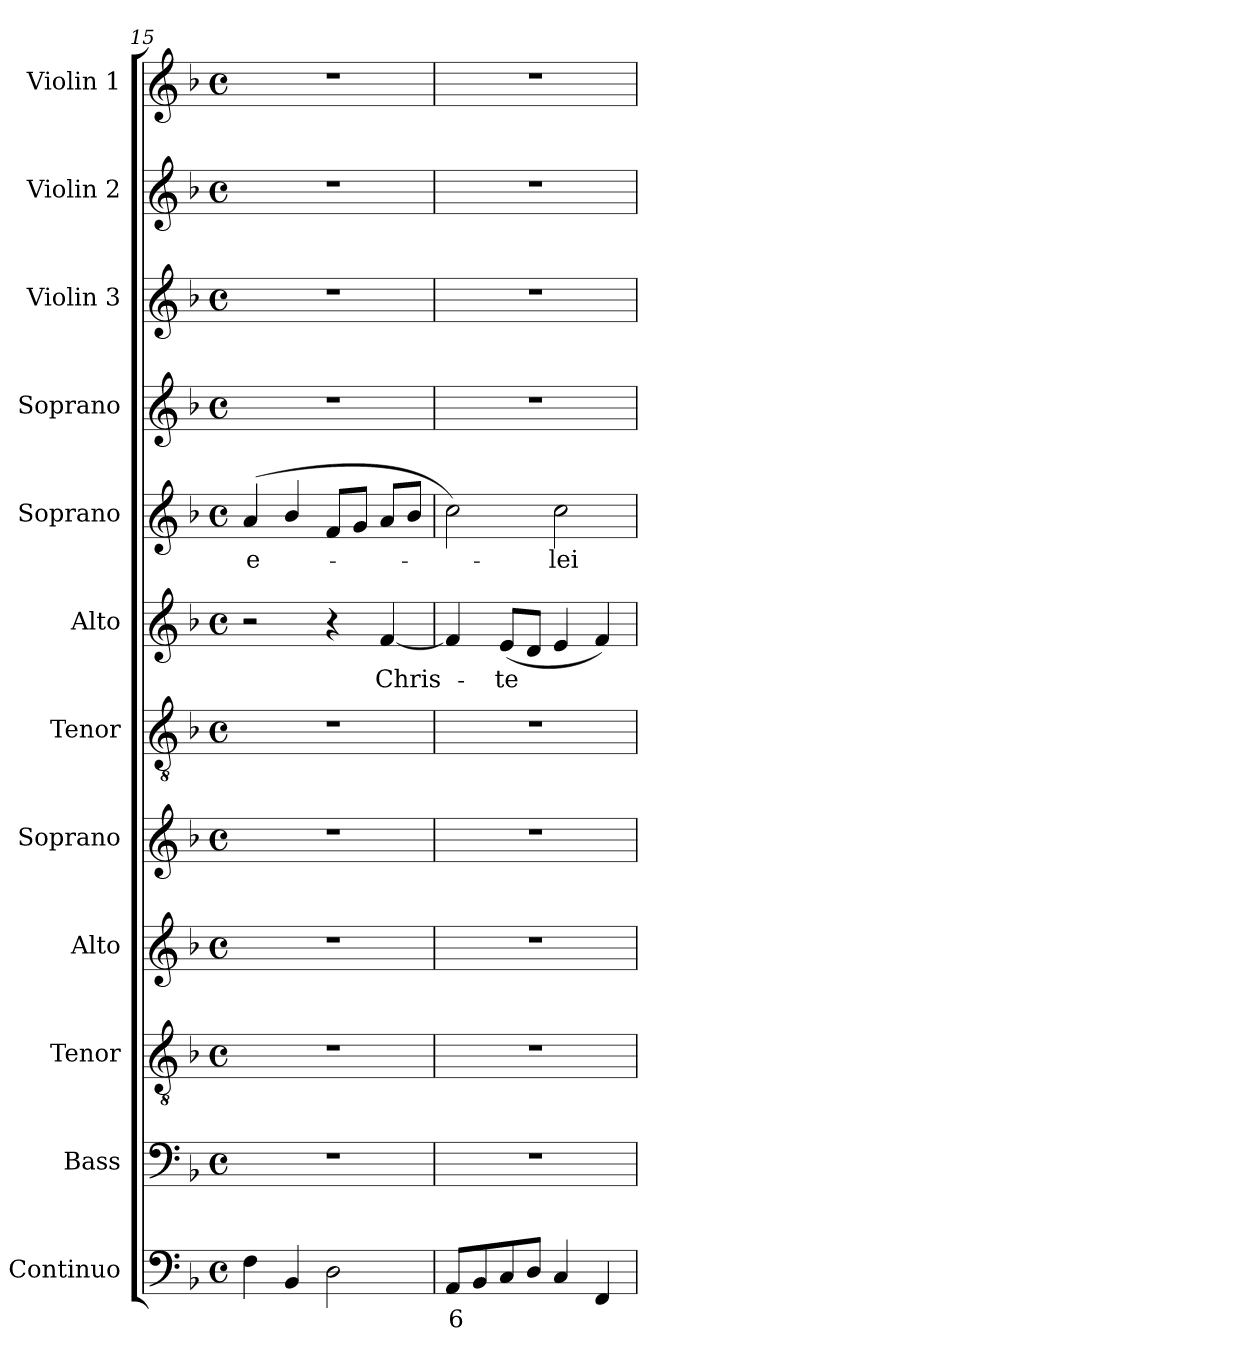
**kern	**text	**kern	**kern	**kern	**kern	**kern	**kern	**text	**kern	**text	**kern	**kern	**kern	**kern
*part12	*part12	*part11	*part10	*part9	*part8	*part7	*part6	*part6	*part5	*part5	*part4	*part3	*part2	*part1
*staff12	*staff12	*staff11	*staff10	*staff9	*staff8	*staff7	*staff6	*staff6	*staff5	*staff5	*staff4	*staff3	*staff2	*staff1
*I"Continuo	*	*I"Bass	*I"Tenor	*I"Alto	*I"Soprano	*I"Tenor	*I"Alto	*	*I"Soprano	*	*I"Soprano	*I"Violin 3	*I"Violin 2	*I"Violin 1
*I'Cont.	*	*I'B.	*I'T.	*I'A.	*I'S.	*I'T.	*I'A.	*	*I'S.	*	*I'S.	*I'Vln. 3	*I'Vln. 2	*I'Vln. 1
*clefF4	*	*clefF4	*clefGv2	*clefG2	*clefG2	*clefGv2	*clefG2	*	*clefG2	*	*clefG2	*clefG2	*clefG2	*clefG2
*	*	*	*ITrd7c12	*	*	*ITrd7c12	*	*	*	*	*	*	*	*
*k[b-]	*	*k[b-]	*k[b-]	*k[b-]	*k[b-]	*k[b-]	*k[b-]	*	*k[b-]	*	*k[b-]	*k[b-]	*k[b-]	*k[b-]
*F:	*	*F:	*F:	*F:	*F:	*F:	*F:	*	*F:	*	*F:	*F:	*F:	*F:
*M4/4	*	*M4/4	*M4/4	*M4/4	*M4/4	*M4/4	*M4/4	*	*M4/4	*	*M4/4	*M4/4	*M4/4	*M4/4
*met(c)	*	*met(c)	*met(c)	*met(c)	*met(c)	*met(c)	*met(c)	*	*met(c)	*	*met(c)	*met(c)	*met(c)	*met(c)
=15	=15	=15	=15	=15	=15	=15	=15	=15	=15	=15	=15	=15	=15	=15
!	!	!	!	!	!	!	!	!	!	!LO:LY:b:color=#000000	!	!	!	!
4Fi\	.	1r	1r	1r	1r	1r	2r	.	(4ai/	e-	1r	1r	1r	1r
4BB-i/	.	.	.	.	.	.	.	.	4b-i/	.	.	.	.	.
2Di\	.	.	.	.	.	.	4r	.	8fi/L	.	.	.	.	.
.	.	.	.	.	.	.	.	.	8gi/J	.	.	.	.	.
!	!	!	!	!	!	!	!	!LO:LY:b:color=#000000	!	!	!	!	!	!
.	.	.	.	.	.	.	[<4fi/	Chris-	8ai/L	.	.	.	.	.
.	.	.	.	.	.	.	.	.	8b-i/J	.	.	.	.	.
=16	=16	=16	=16	=16	=16	=16	=16	=16	=16	=16	=16	=16	=16	=16
!	!LO:LY:b:color=#000000	!	!	!	!	!	!	!	!	!	!	!	!	!
8AAi/L	6	1r	1r	1r	1r	1r	4fi/]	.	2cci\)	.	1r	1r	1r	1r
8BB-i/	.	.	.	.	.	.	.	.	.	.	.	.	.	.
!	!	!	!	!	!	!	!	!LO:LY:b:color=#000000	!	!	!	!	!	!
8Ci/	.	.	.	.	.	.	(8ei/L	-te	.	.	.	.	.	.
8Di/J	.	.	.	.	.	.	8di/J	.	.	.	.	.	.	.
!	!	!	!	!	!	!	!	!	!	!LO:LY:b:color=#000000	!	!	!	!
4Ci/	.	.	.	.	.	.	4ei/	.	2cci\	-lei-	.	.	.	.
4FFi/	.	.	.	.	.	.	4fi/)	.	.	.	.	.	.	.
=	=	=	=	=	=	=	=	=	=	=	=	=	=	=
*-	*-	*-	*-	*-	*-	*-	*-	*-	*-	*-	*-	*-	*-	*-
